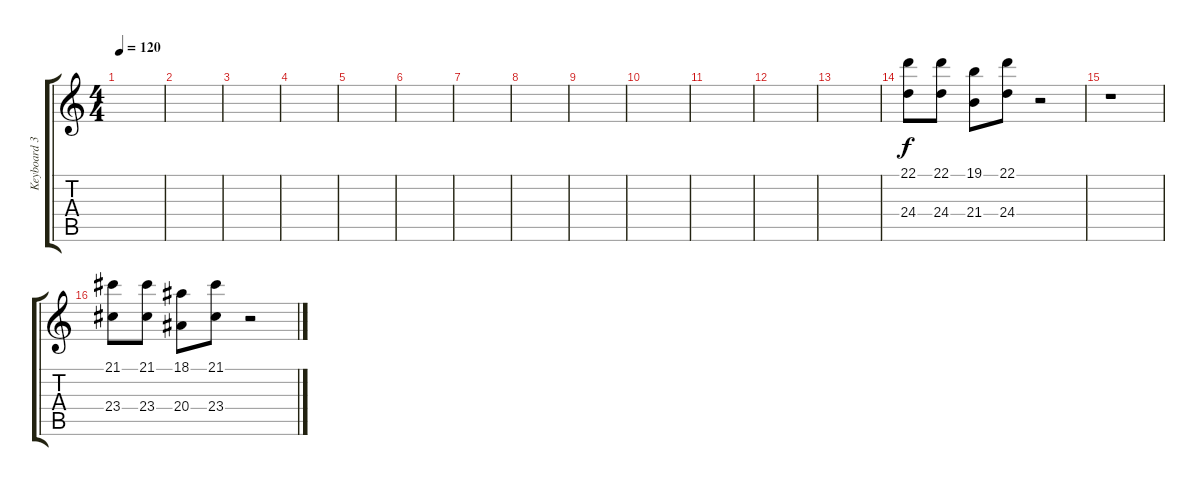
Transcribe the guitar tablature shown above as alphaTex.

\track ("Keyboard 3" "Keyboard 3") {instrument fx7echoes}
\staff {score tabs}
\tuning (E4 B3 G3 D3 A2 E2) {hide}
\ts (4 4)
\tempo 120
\clef g2
\ks c
|
|
|
|
|
|
|
|
|
|
|
|
|
(22.1 24.4).8 (22.1 24.4).8 (19.1 21.4).8 (22.1 24.4).8 r.2 |
r.1 |
(21.1 23.4).8 (21.1 23.4).8 (18.1 20.4).8 (21.1 23.4).8 r.2
